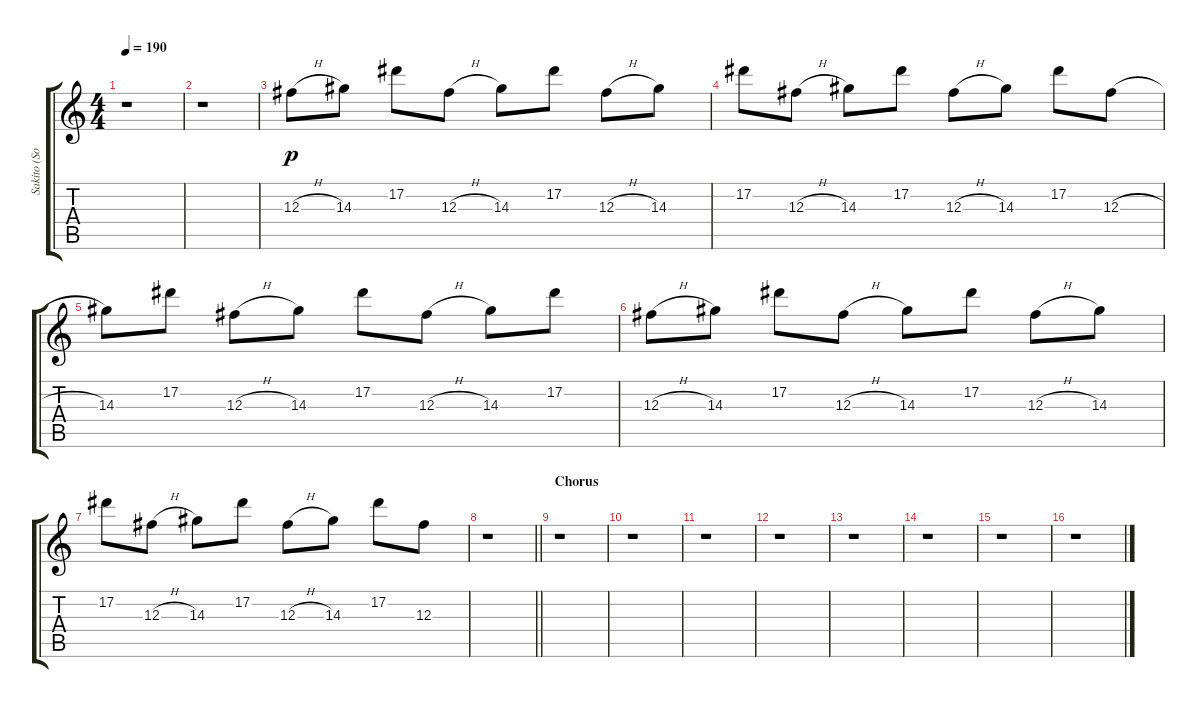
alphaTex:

\track ("Sakito (Solo)" "Sakito (So") {instrument overdrivenguitar}
\staff {score tabs}
\tuning (Eb4 Bb3 Gb3 Db3 Ab2 Eb2) {hide}
\ts (4 4)
\tempo 190
\clef g2
\ks c
r.1{dy f} |
r.1 |
12.3{h}.8{dy p volume 13 balance 6} 14.3.8 17.2.8 12.3{h}.8 14.3.8 17.2.8 12.3{h}.8 14.3.8 |
17.2.8 12.3{h}.8 14.3.8 17.2.8 12.3{h}.8 14.3.8 17.2.8 12.3{h}.8 |
14.3.8 17.2.8 12.3{h}.8 14.3.8 17.2.8 12.3{h}.8 14.3.8 17.2.8 |
12.3{h}.8 14.3.8 17.2.8 12.3{h}.8 14.3.8 17.2.8 12.3{h}.8 14.3.8 |
17.2.8 12.3{h}.8 14.3.8 17.2.8 12.3{h}.8 14.3.8 17.2.8 12.3.8 |
\barLineRight lightlight
r.1 |
\section ("" "Chorus")
r.1 |
r.1 |
r.1 |
r.1 |
r.1 |
r.1 |
r.1 |
r.1
